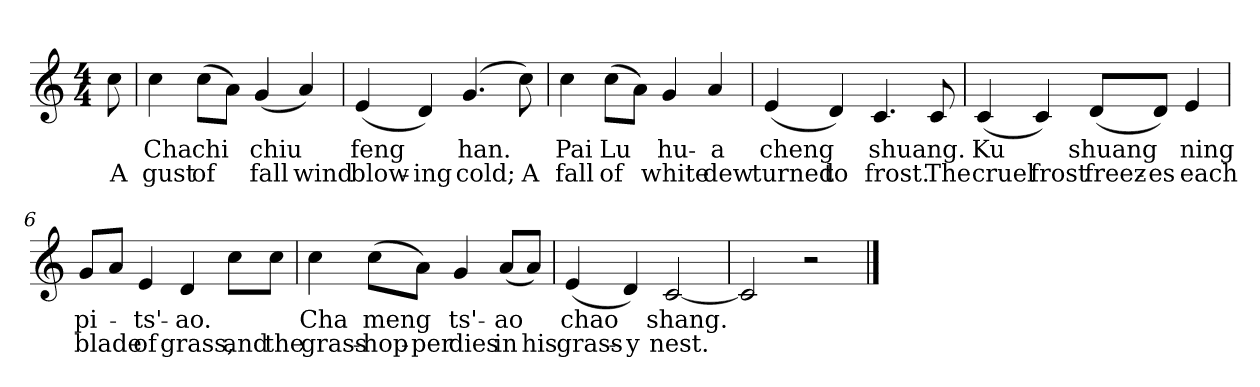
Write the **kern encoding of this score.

**kern	**text	**text
*part1	*part1	*part1
*staff1	*staff1	*staff1
*clefG2	*	*
*k[]	*	*
*C:	*	*
*M4/4	*	*
=	=	=
!	!	!LO:LY:b
8cc\	.	A
=1	=1	=1
!	!LO:LY:b	!LO:LY:b
4cc\	Cha	gust
!	!LO:LY:b	!LO:LY:b
(>8cc\L	chi	of
8a\J)	.	.
!	!LO:LY:b	!LO:LY:b
(<4g/	chiu	fall
!	!	!LO:LY:b
4a/)	.	wind
=2	=2	=2
!	!LO:LY:b	!LO:LY:b
(<4e/	feng	blow-
!	!	!LO:LY:b
4d/)	.	-ing
!	!LO:LY:b	!LO:LY:b
(4.g/	han.	cold;
!	!	!LO:LY:b
8cc\)	.	A
=3	=3	=3
!	!LO:LY:b	!LO:LY:b
4cc\	Pai	fall
!	!LO:LY:b	!LO:LY:b
(>8cc\L	Lu	of
8a\J)	.	.
!	!LO:LY:b	!LO:LY:b
4g/	hu-	white
!	!LO:LY:b	!LO:LY:b
4a/	-a	dew
!!LO:LB:g=z
=4	=4	=4
!	!LO:LY:b	!LO:LY:b
(<4e/	cheng	turned
!	!	!LO:LY:b
4d/)	.	to
!	!LO:LY:b	!LO:LY:b
4.c/	shuang.	frost.
!	!	!LO:LY:b
8c/	.	The
=5	=5	=5
!	!LO:LY:b	!LO:LY:b
(<4c/	Ku	cruel
!	!	!LO:LY:b
4c/)	.	frost
!	!LO:LY:b	!LO:LY:b
(<8d/L	shuang	freez-
!	!	!LO:LY:b
8d/J)	.	-es
!	!LO:LY:b	!LO:LY:b
4e/	ning	each
=6	=6	=6
!	!LO:LY:b	!LO:LY:b
8g/L	pi-	blade
8a/J	.	.
!	!LO:LY:b	!LO:LY:b
4e/	ts'-	of
!	!LO:LY:b	!LO:LY:b
4d/	-ao.	grass,
!	!	!LO:LY:b
8cc\L	.	and
!	!	!LO:LY:b
8cc\J	.	the
!!LO:LB:g=z
=7	=7	=7
!	!LO:LY:b	!LO:LY:b
4cc\	Cha	grass-
!	!LO:LY:b	!LO:LY:b
(>8cc\L	meng	-hop-
!	!	!LO:LY:b
8a\J)	.	-per
!	!LO:LY:b	!LO:LY:b
4g/	ts'-	dies
!	!LO:LY:b	!LO:LY:b
(<8a/L	-ao	in
!	!	!LO:LY:b
8a/J)	.	his
=8	=8	=8
!	!LO:LY:b	!LO:LY:b
(<4e/	chao	grass-
!	!	!LO:LY:b
4d/)	.	-y
!	!LO:LY:b	!LO:LY:b
[2c/	shang.	nest.
=9	=9	=9
2c/]	.	.
2r	.	.
==	==	==
*-	*-	*-
